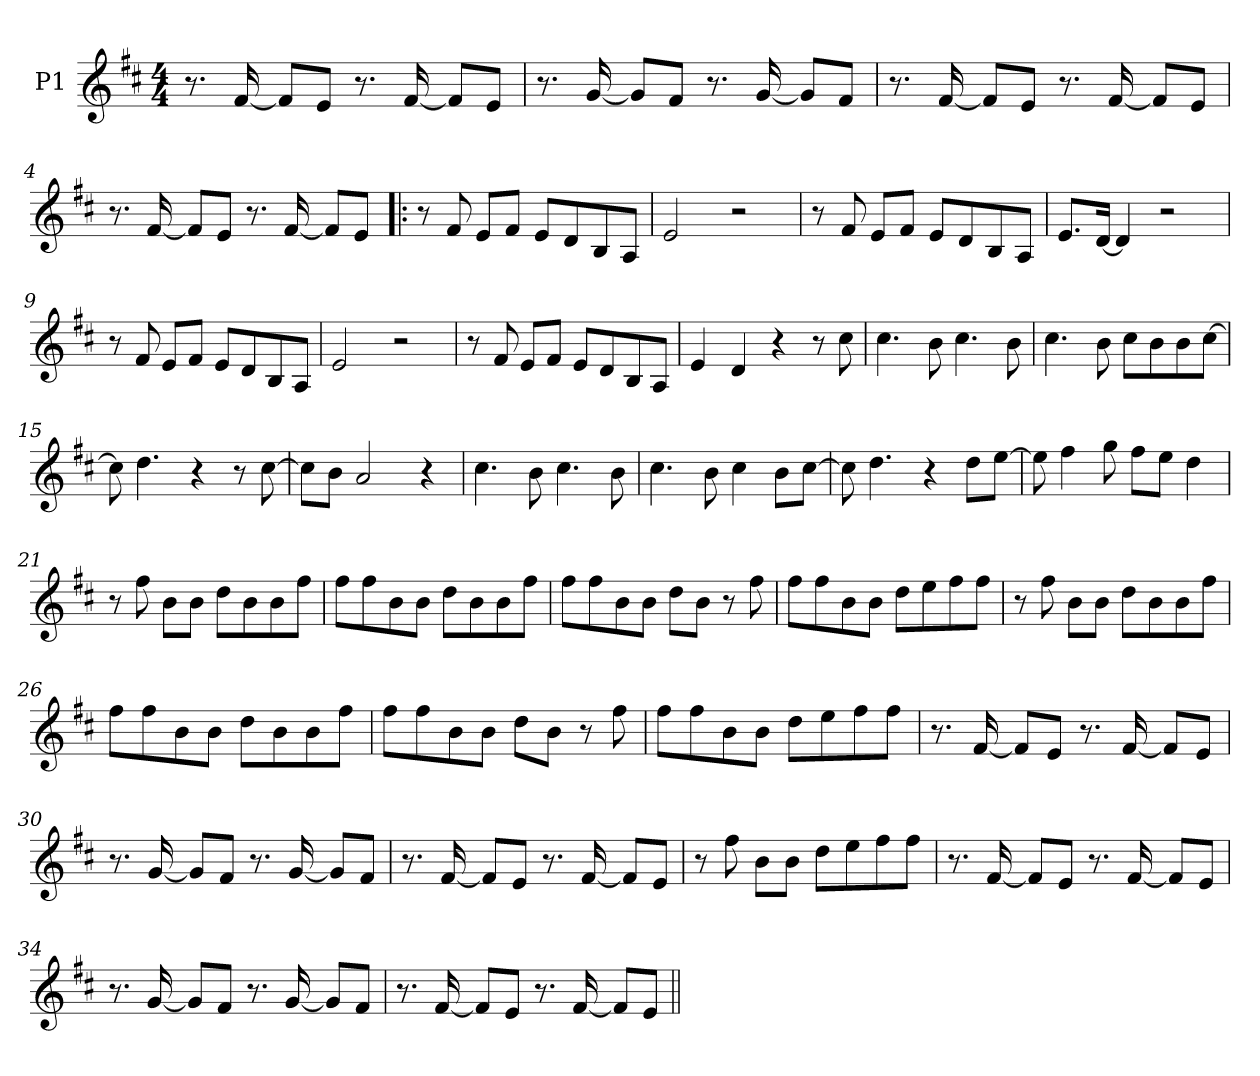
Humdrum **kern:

**kern
*part1
*staff1
*I"P1
*clefG2
*k[f#c#]
*D:
*M4/4
*MM122
=1
8.r
[<16f#/
8f#/L]
8e/J
8.r
[<16f#/
8f#/L]
8e/J
=2
8.r
[<16g/
8g/L]
8f#/J
8.r
[<16g/
8g/L]
8f#/J
=3
8.r
[<16f#/
8f#/L]
8e/J
8.r
[<16f#/
8f#/L]
8e/J
!!LO:LB:g=z
=4
8.r
[<16f#/
8f#/L]
8e/J
8.r
[<16f#/
8f#/L]
8e/J
=5!|:
8r
8f#/
8e/L
8f#/J
8e/L
8d/
8B/
8A/J
=6
2e/
2r
=7
8r
8f#/
8e/L
8f#/J
8e/L
8d/
8B/
8A/J
!!LO:LB:g=z
=8
8.e/L
[<16d/Jk
4d/]
2r
=9
8r
8f#/
8e/L
8f#/J
8e/L
8d/
8B/
8A/J
=10
2e/
2r
=11
8r
8f#/
8e/L
8f#/J
8e/L
8d/
8B/
8A/J
=12
4e/
4d/
4r
8r
8cc#\
!!LO:LB:g=z
=13
4.cc#\
8b\
4.cc#\
8b\
=14
4.cc#\
8b\
8cc#\L
8b\
8b\
[>8cc#\J
=15
8cc#\]
4.dd\
4r
8r
[>8cc#\
=16
8cc#\L]
8b\J
2a/
4r
=17
4.cc#\
8b\
4.cc#\
8b\
=18
4.cc#\
8b\
4cc#\
8b\L
[>8cc#\J
!!LO:LB:g=z
=19
8cc#\]
4.dd\
4r
8dd\L
[>8ee\J
=20
8ee\]
4ff#\
8gg\
8ff#\L
8ee\J
4dd\
=21
8r
8ff#\
8b\L
8b\J
8dd\L
8b\
8b\
8ff#\J
=22
8ff#\L
8ff#\
8b\
8b\J
8dd\L
8b\
8b\
8ff#\J
=23
8ff#\L
8ff#\
8b\
8b\J
8dd\L
8b\J
8r
8ff#\
!!LO:LB:g=z
=24
8ff#\L
8ff#\
8b\
8b\J
8dd\L
8ee\
8ff#\
8ff#\J
=25
8r
8ff#\
8b\L
8b\J
8dd\L
8b\
8b\
8ff#\J
=26
8ff#\L
8ff#\
8b\
8b\J
8dd\L
8b\
8b\
8ff#\J
=27
8ff#\L
8ff#\
8b\
8b\J
8dd\L
8b\J
8r
8ff#\
!!LO:LB:g=z
=28
8ff#\L
8ff#\
8b\
8b\J
8dd\L
8ee\
8ff#\
8ff#\J
=29
8.r
[<16f#/
8f#/L]
8e/J
8.r
[<16f#/
8f#/L]
8e/J
=30
8.r
[<16g/
8g/L]
8f#/J
8.r
[<16g/
8g/L]
8f#/J
=31
8.r
[<16f#/
8f#/L]
8e/J
8.r
[<16f#/
8f#/L]
8e/J
!!LO:LB:g=z
=32
8r
8ff#\
8b\L
8b\J
8dd\L
8ee\
8ff#\
8ff#\J
=33
8.r
[<16f#/
8f#/L]
8e/J
8.r
[<16f#/
8f#/L]
8e/J
=34
8.r
[<16g/
8g/L]
8f#/J
8.r
[<16g/
8g/L]
8f#/J
=35
8.r
[<16f#/
8f#/L]
8e/J
8.r
[<16f#/
8f#/L]
8e/J
=||
*-
